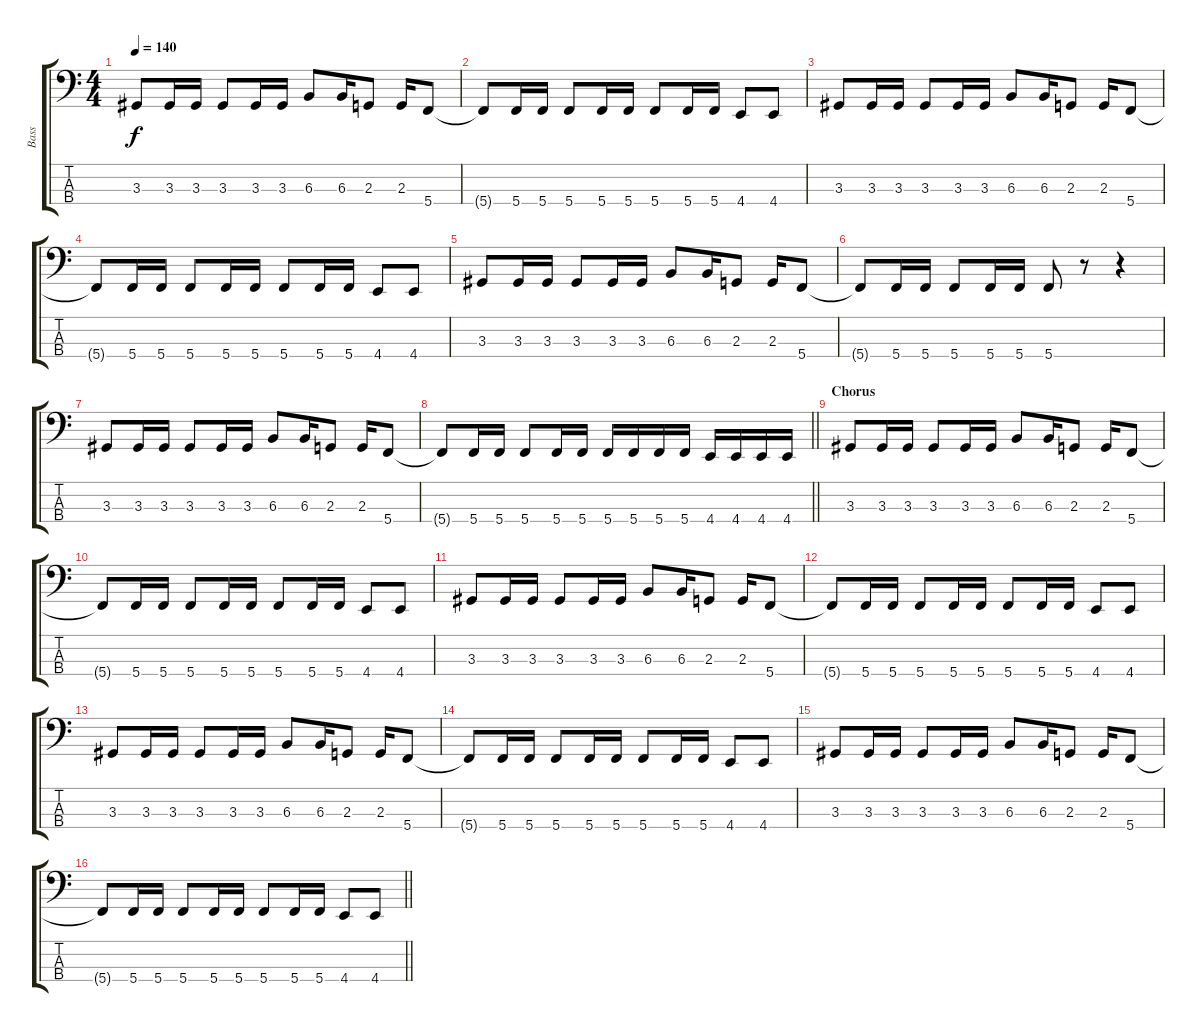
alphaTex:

\track ("Bass" "Bass") {instrument electricbassfinger}
\staff {score tabs}
\tuning (Eb2 Bb1 F1 C1) {hide}
\ts (4 4)
\tempo 140
\clef f4
\ks c
3.3.8{dy f} 3.3.16 3.3.16 3.3.8 3.3.16 3.3.16 6.3.8 6.3.16 2.3.8 2.3.16 5.4.8 |
5.4{t}.8 5.4.16 5.4.16 5.4.8 5.4.16 5.4.16 5.4.8 5.4.16 5.4.16 4.4.8 4.4.8 |
3.3.8 3.3.16 3.3.16 3.3.8 3.3.16 3.3.16 6.3.8 6.3.16 2.3.8 2.3.16 5.4.8 |
5.4{t}.8 5.4.16 5.4.16 5.4.8 5.4.16 5.4.16 5.4.8 5.4.16 5.4.16 4.4.8 4.4.8 |
3.3.8 3.3.16 3.3.16 3.3.8 3.3.16 3.3.16 6.3.8 6.3.16 2.3.8 2.3.16 5.4.8 |
5.4{t}.8 5.4.16 5.4.16 5.4.8 5.4.16 5.4.16 5.4.8 r.8 r.4 |
3.3.8 3.3.16 3.3.16 3.3.8 3.3.16 3.3.16 6.3.8 6.3.16 2.3.8 2.3.16 5.4.8 |
\barLineRight lightlight
5.4{t}.8 5.4.16 5.4.16 5.4.8 5.4.16 5.4.16 5.4.16 5.4.16 5.4.16 5.4.16 4.4.16 4.4.16 4.4.16 4.4.16 |
\section ("" "Chorus")
3.3.8 3.3.16 3.3.16 3.3.8 3.3.16 3.3.16 6.3.8 6.3.16 2.3.8 2.3.16 5.4.8 |
5.4{t}.8 5.4.16 5.4.16 5.4.8 5.4.16 5.4.16 5.4.8 5.4.16 5.4.16 4.4.8 4.4.8 |
3.3.8 3.3.16 3.3.16 3.3.8 3.3.16 3.3.16 6.3.8 6.3.16 2.3.8 2.3.16 5.4.8 |
5.4{t}.8 5.4.16 5.4.16 5.4.8 5.4.16 5.4.16 5.4.8 5.4.16 5.4.16 4.4.8 4.4.8 |
3.3.8 3.3.16 3.3.16 3.3.8 3.3.16 3.3.16 6.3.8 6.3.16 2.3.8 2.3.16 5.4.8 |
5.4{t}.8 5.4.16 5.4.16 5.4.8 5.4.16 5.4.16 5.4.8 5.4.16 5.4.16 4.4.8 4.4.8 |
3.3.8 3.3.16 3.3.16 3.3.8 3.3.16 3.3.16 6.3.8 6.3.16 2.3.8 2.3.16 5.4.8 |
\barLineRight lightlight
5.4{t}.8 5.4.16 5.4.16 5.4.8 5.4.16 5.4.16 5.4.8 5.4.16 5.4.16 4.4.8 4.4.8
